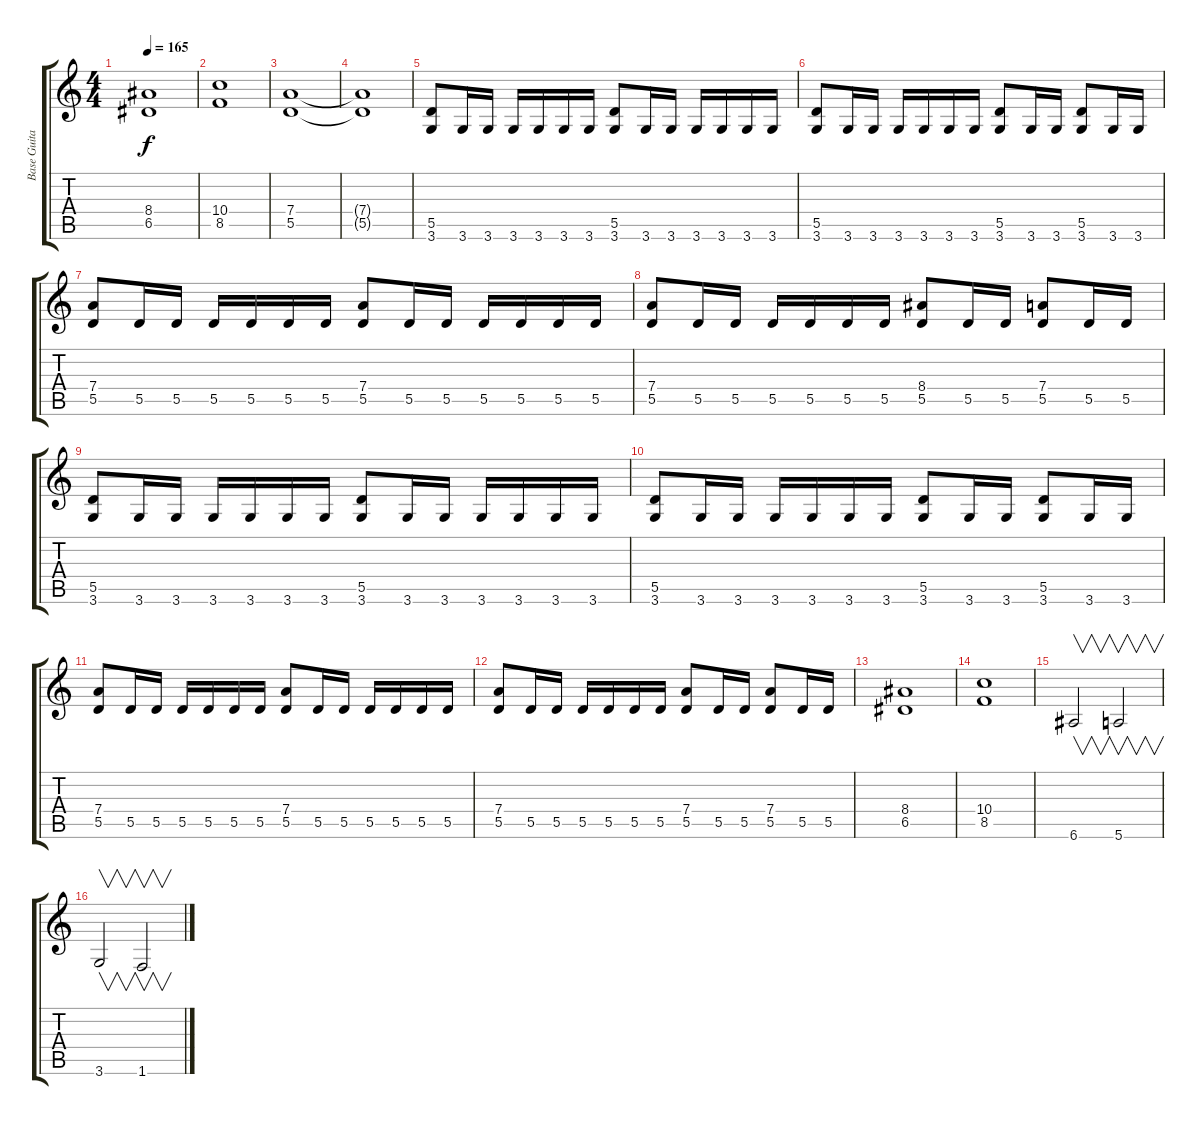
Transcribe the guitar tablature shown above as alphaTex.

\track ("Base Guitar" "Base Guita") {instrument distortionguitar}
\staff {score tabs}
\tuning (E4 B3 G3 D3 A2 E2) {hide}
\ts (4 4)
\tempo 165
\clef g2
\ks c
(8.4 6.5).1{dy f} |
(10.4 8.5).1 |
(7.4 5.5).1 |
(7.4{t} 5.5{t}).1 |
(5.5 3.6).8 3.6.16 3.6.16 3.6.16 3.6.16 3.6.16 3.6.16 (5.5 3.6).8 3.6.16 3.6.16 3.6.16 3.6.16 3.6.16 3.6.16 |
(5.5 3.6).8 3.6.16 3.6.16 3.6.16 3.6.16 3.6.16 3.6.16 (5.5 3.6).8 3.6.16 3.6.16 (5.5 3.6).8 3.6.16 3.6.16 |
(7.4 5.5).8 5.5.16 5.5.16 5.5.16 5.5.16 5.5.16 5.5.16 (7.4 5.5).8 5.5.16 5.5.16 5.5.16 5.5.16 5.5.16 5.5.16 |
(7.4 5.5).8 5.5.16 5.5.16 5.5.16 5.5.16 5.5.16 5.5.16 (8.4 5.5).8 5.5.16 5.5.16 (7.4 5.5).8 5.5.16 5.5.16 |
(5.5 3.6).8 3.6.16 3.6.16 3.6.16 3.6.16 3.6.16 3.6.16 (5.5 3.6).8 3.6.16 3.6.16 3.6.16 3.6.16 3.6.16 3.6.16 |
(5.5 3.6).8 3.6.16 3.6.16 3.6.16 3.6.16 3.6.16 3.6.16 (5.5 3.6).8 3.6.16 3.6.16 (5.5 3.6).8 3.6.16 3.6.16 |
(7.4 5.5).8 5.5.16 5.5.16 5.5.16 5.5.16 5.5.16 5.5.16 (7.4 5.5).8 5.5.16 5.5.16 5.5.16 5.5.16 5.5.16 5.5.16 |
(7.4 5.5).8 5.5.16 5.5.16 5.5.16 5.5.16 5.5.16 5.5.16 (7.4 5.5).8 5.5.16 5.5.16 (7.4 5.5).8 5.5.16 5.5.16 |
(8.4 6.5).1 |
(10.4 8.5).1 |
6.6.2{v} 5.6.2{v} |
3.6.2{v} 1.6.2{v}
